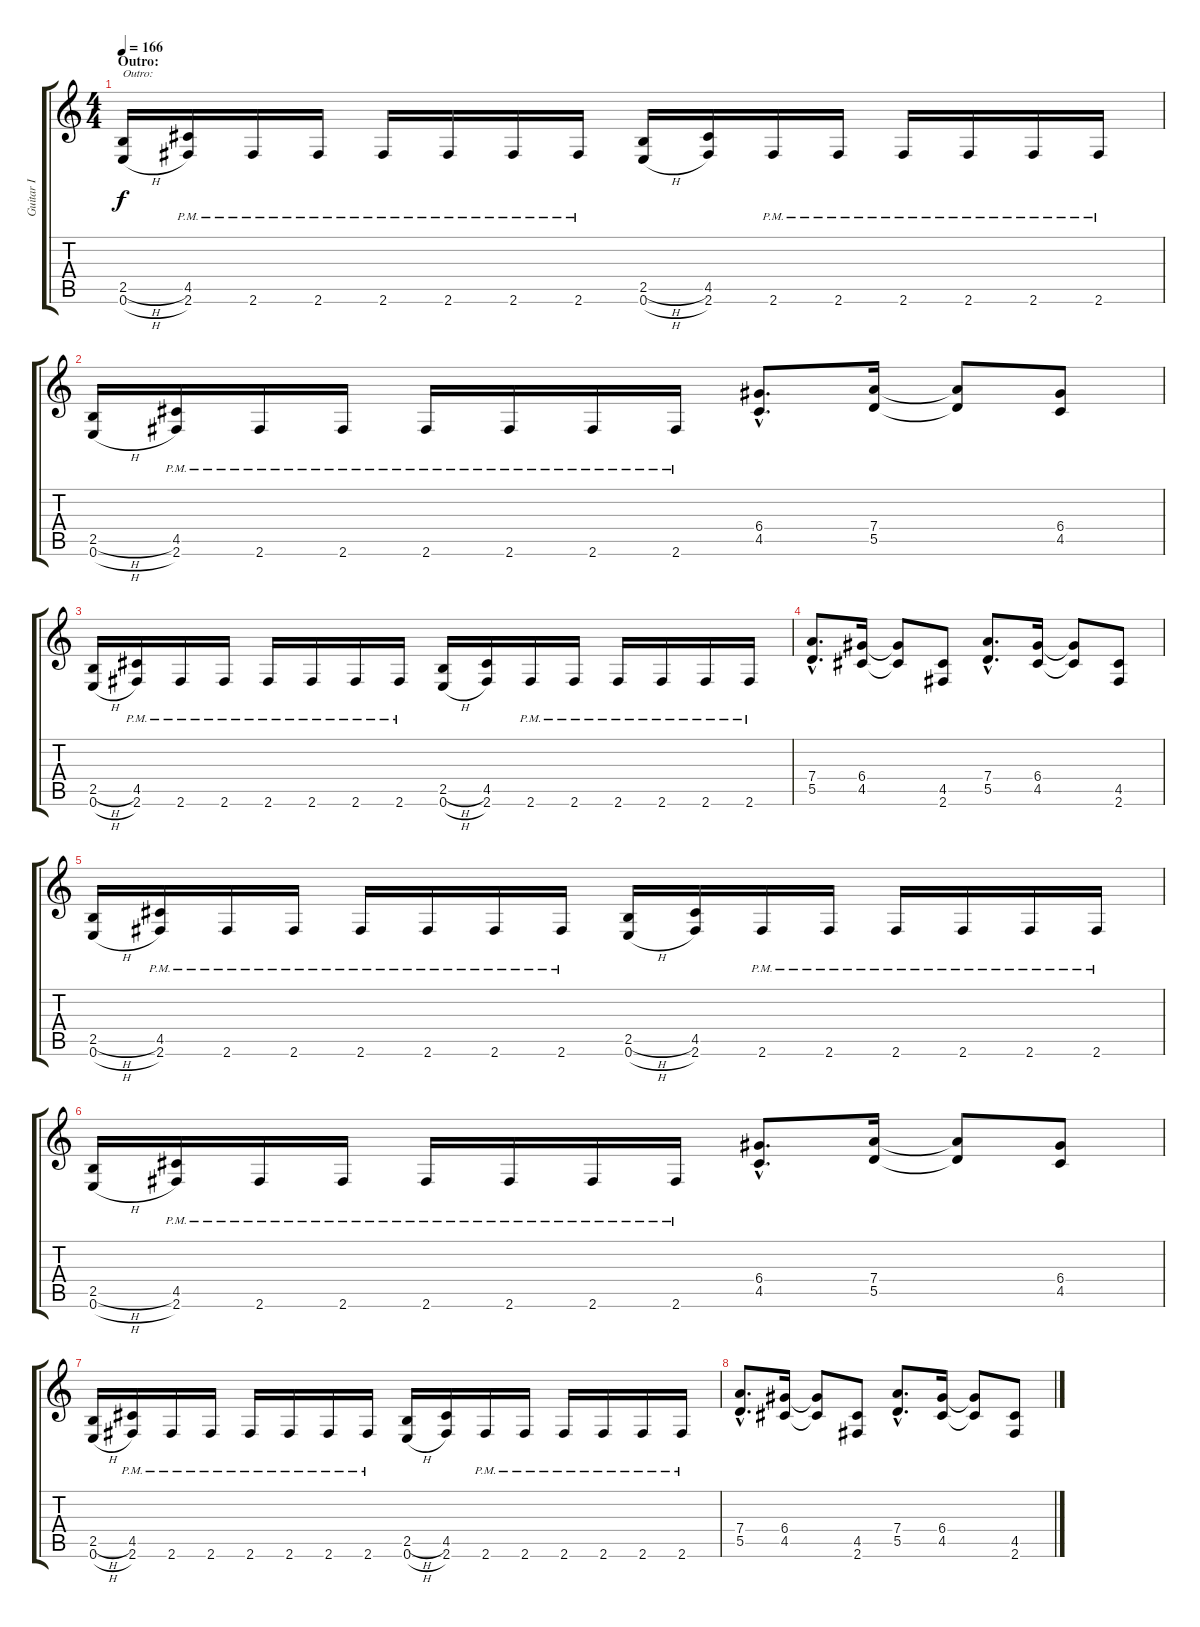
\track ("Guitar I" "Guitar I") {instrument distortionguitar}
\staff {score tabs}
\tuning (E4 B3 G3 D3 A2 E2) {hide}
\ts (4 4)
\section ("" "Outro:")
\tempo 166
\clef g2
\ks c
(2.5{h} 0.6{h}).16{txt "Outro:" dy f} (4.5 2.6{pm}).16 2.6{pm}.16 2.6{pm}.16 2.6{pm}.16 2.6{pm}.16 2.6{pm}.16 2.6{pm}.16 (2.5{h} 0.6{h}).16 (4.5 2.6).16 2.6{pm}.16 2.6{pm}.16 2.6{pm}.16 2.6{pm}.16 2.6{pm}.16 2.6{pm}.16 |
(2.5{h} 0.6{h}).16 (4.5 2.6{pm}).16 2.6{pm}.16 2.6{pm}.16 2.6{pm}.16 2.6{pm}.16 2.6{pm}.16 2.6{pm}.16 (6.4{hac} 4.5{hac}).8{d} (7.4 5.5).16 (7.4{t} 5.5{t}).8 (6.4 4.5).8 |
(2.5{h} 0.6{h}).16 (4.5 2.6{pm}).16 2.6{pm}.16 2.6{pm}.16 2.6{pm}.16 2.6{pm}.16 2.6{pm}.16 2.6{pm}.16 (2.5{h} 0.6{h}).16 (4.5 2.6).16 2.6{pm}.16 2.6{pm}.16 2.6{pm}.16 2.6{pm}.16 2.6{pm}.16 2.6{pm}.16 |
(7.4{hac} 5.5{hac}).8{d} (6.4 4.5).16 (6.4{t} 4.5{t}).8 (4.5 2.6).8 (7.4{hac} 5.5{hac}).8{d} (6.4 4.5).16 (6.4{t} 4.5{t}).8 (4.5 2.6).8 |
(2.5{h} 0.6{h}).16 (4.5 2.6{pm}).16 2.6{pm}.16 2.6{pm}.16 2.6{pm}.16 2.6{pm}.16 2.6{pm}.16 2.6{pm}.16 (2.5{h} 0.6{h}).16 (4.5 2.6).16 2.6{pm}.16 2.6{pm}.16 2.6{pm}.16 2.6{pm}.16 2.6{pm}.16 2.6{pm}.16 |
(2.5{h} 0.6{h}).16 (4.5 2.6{pm}).16 2.6{pm}.16 2.6{pm}.16 2.6{pm}.16 2.6{pm}.16 2.6{pm}.16 2.6{pm}.16 (6.4{hac} 4.5{hac}).8{d} (7.4 5.5).16 (7.4{t} 5.5{t}).8 (6.4 4.5).8 |
(2.5{h} 0.6{h}).16 (4.5 2.6{pm}).16 2.6{pm}.16 2.6{pm}.16 2.6{pm}.16 2.6{pm}.16 2.6{pm}.16 2.6{pm}.16 (2.5{h} 0.6{h}).16 (4.5 2.6).16 2.6{pm}.16 2.6{pm}.16 2.6{pm}.16 2.6{pm}.16 2.6{pm}.16 2.6{pm}.16 |
(7.4{hac} 5.5{hac}).8{d} (6.4 4.5).16 (6.4{t} 4.5{t}).8 (4.5 2.6).8 (7.4{hac} 5.5{hac}).8{d} (6.4 4.5).16 (6.4{t} 4.5{t}).8 (4.5 2.6).8
